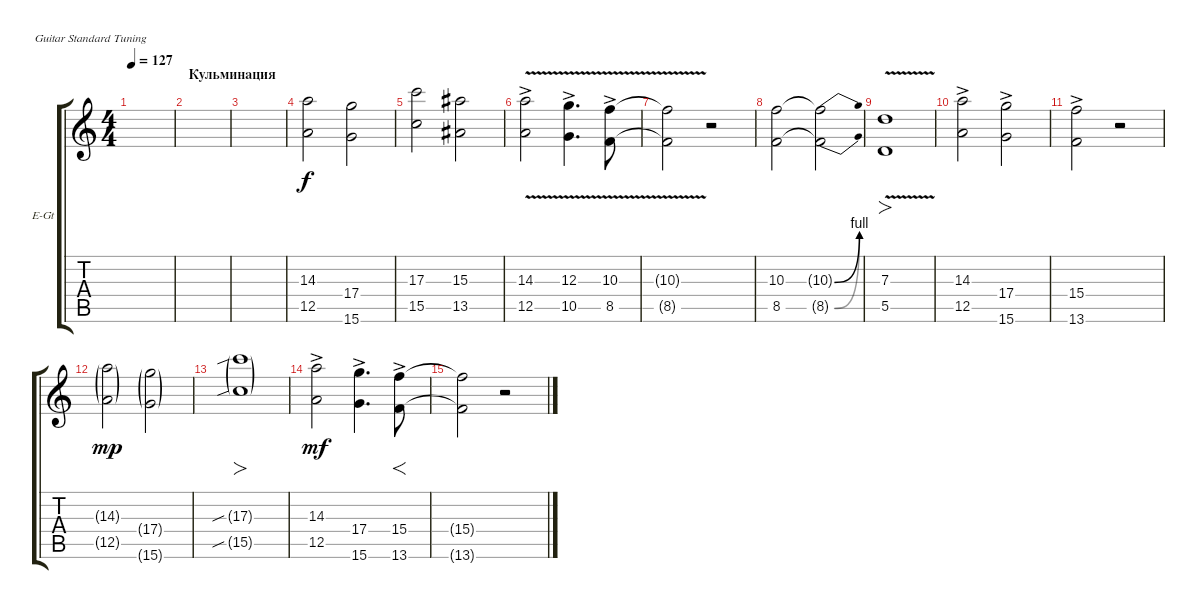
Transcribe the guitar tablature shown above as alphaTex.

\defaultSystemsLayout 4
\bracketExtendMode groupsimilarinstruments
\firstSystemTrackNameOrientation horizontal
\otherSystemsTrackNameOrientation horizontal
\track ("Бэк вокал" "E-Gt") {instrument electricguitarclean}
\staff {score tabs}
\tuning (E4 B3 G3 D3 A2 E2)
\ts (4 4)
\tempo 127
\clef g2
\scale
0.333333
\ks c
|
\section ("" "Кульминация")
\scale
0.333333 |
\scale
0.333333 |
\scale
0.333333 (14.3 12.5).2 (17.4 15.6).2 |
\scale
0.333333 (17.3 15.5).2 (15.3 13.5).2 |
\scale
0.333333 (14.3{v ac} 12.5{v ac}).2 (12.3{v ac} 10.5).4{d} (10.3{v ac} 8.5{v ac}).8 |
\scale
0.333333 (10.3{v t} 8.5{v t}).2 r.2 |
\scale
0.333333 (8.5 10.3).2 (8.5{be (bend 0 0 30 4) t} 10.3{be (bend 0 0 30 4) t}).2 |
\scale
0.333333 (5.5{v} 7.3{v}).1{fo} |
\scale
0.333333 (14.3{ac} 12.5{ac}).2 (17.4{ac} 15.6{ac}).2 |
\scale
0.333333 (15.4{ac} 13.6{ac}).2 r.2 |
\scale
0.333333 (14.3{g} 12.5{g}).2{dy mp} (17.4{g} 15.6{g}).2 |
\scale
0.333333 (17.3{sib g} 15.5{sib g}).1{fo} |
\scale
0.333333 (14.3{ac} 12.5{ac}).2{dy mf} (17.4{ac} 15.6{ac}).4{d} (15.4{ac} 13.6{ac}).8{f} |
\scale
0.333333 (15.4{t} 13.6{t}).2 r.2 |
\scale
0.333333
